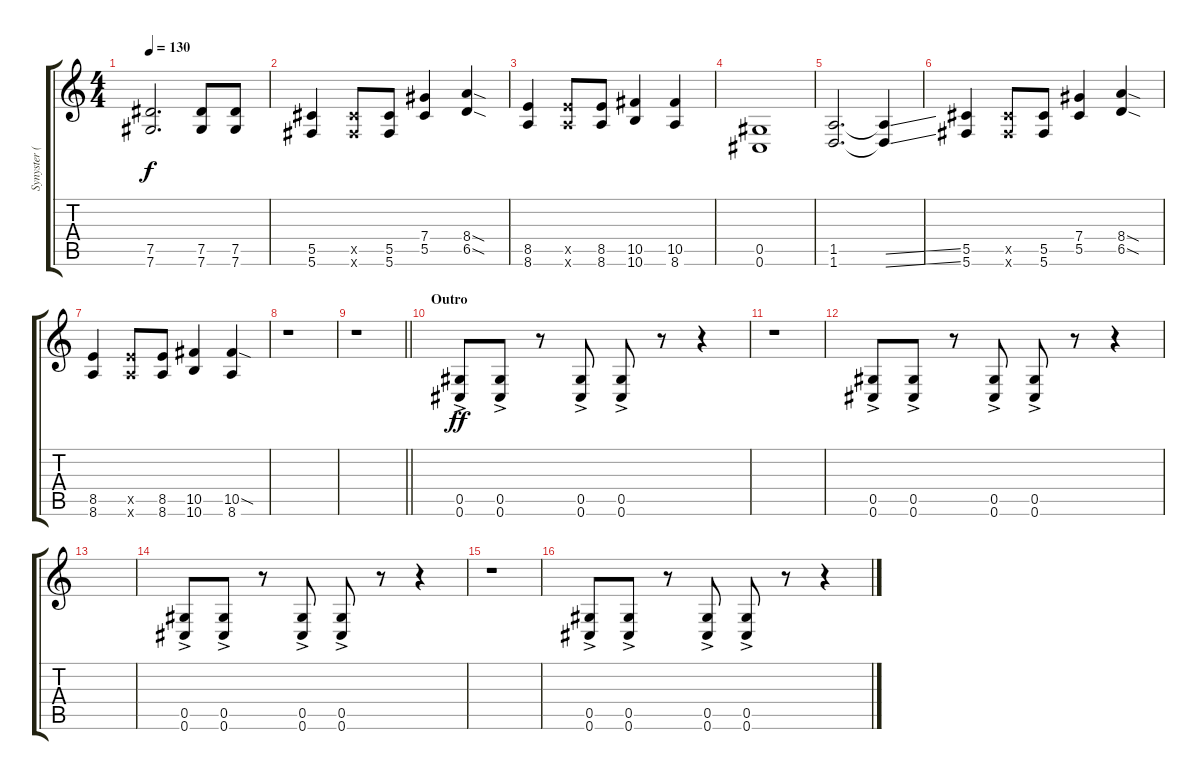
\track ("Synyster ( Rhy Gtr )" "Synyster (") {instrument distortionguitar}
\staff {score tabs}
\tuning (Eb4 Bb3 Gb3 Db3 Ab2 Db2) {hide}
\ts (4 4)
\tempo 130
\clef g2
\ks c
(7.5 7.6).2{d dy f} (7.5 7.6).8 (7.5 7.6).8 |
(5.5 5.6).4 (5.5{x} 5.6{x}).8 (5.5 5.6).8 (7.4 5.5).4 (8.4{sod} 6.5{sod}).4 |
(8.5 8.6).4 (8.5{x} 8.6{x}).8 (8.5 8.6).8 (10.5 10.6).4 (10.5 8.6).4 |
(0.5 0.6).1 |
(1.5 1.6).2{d} (1.5{ss t} 1.6{ss t}).4 |
(5.5 5.6).4 (5.5{x} 5.6{x}).8 (5.5 5.6).8 (7.4 5.5).4 (8.4{sod} 6.5{sod}).4 |
(8.5 8.6).4 (8.5{x} 8.6{x}).8 (8.5 8.6).8 (10.5 10.6).4 (10.5{sod} 8.6).4 |
r.1 |
\barLineRight lightlight
r.1 |
\section ("" "Outro")
(0.5{ac} 0.6{ac}).8{dy ff} (0.5{ac} 0.6{ac}).8 r.8 (0.5{ac} 0.6{ac}).8 (0.5{ac} 0.6{ac}).8 r.8 r.4 |
r.1 |
(0.5{ac} 0.6{ac}).8 (0.5{ac} 0.6{ac}).8 r.8 (0.5{ac} 0.6{ac}).8 (0.5{ac} 0.6{ac}).8 r.8 r.4 |
|
(0.5{ac} 0.6{ac}).8 (0.5{ac} 0.6{ac}).8 r.8 (0.5{ac} 0.6{ac}).8 (0.5{ac} 0.6{ac}).8 r.8 r.4 |
r.1 |
(0.5{ac} 0.6{ac}).8 (0.5{ac} 0.6{ac}).8 r.8 (0.5{ac} 0.6{ac}).8 (0.5{ac} 0.6{ac}).8 r.8 r.4
